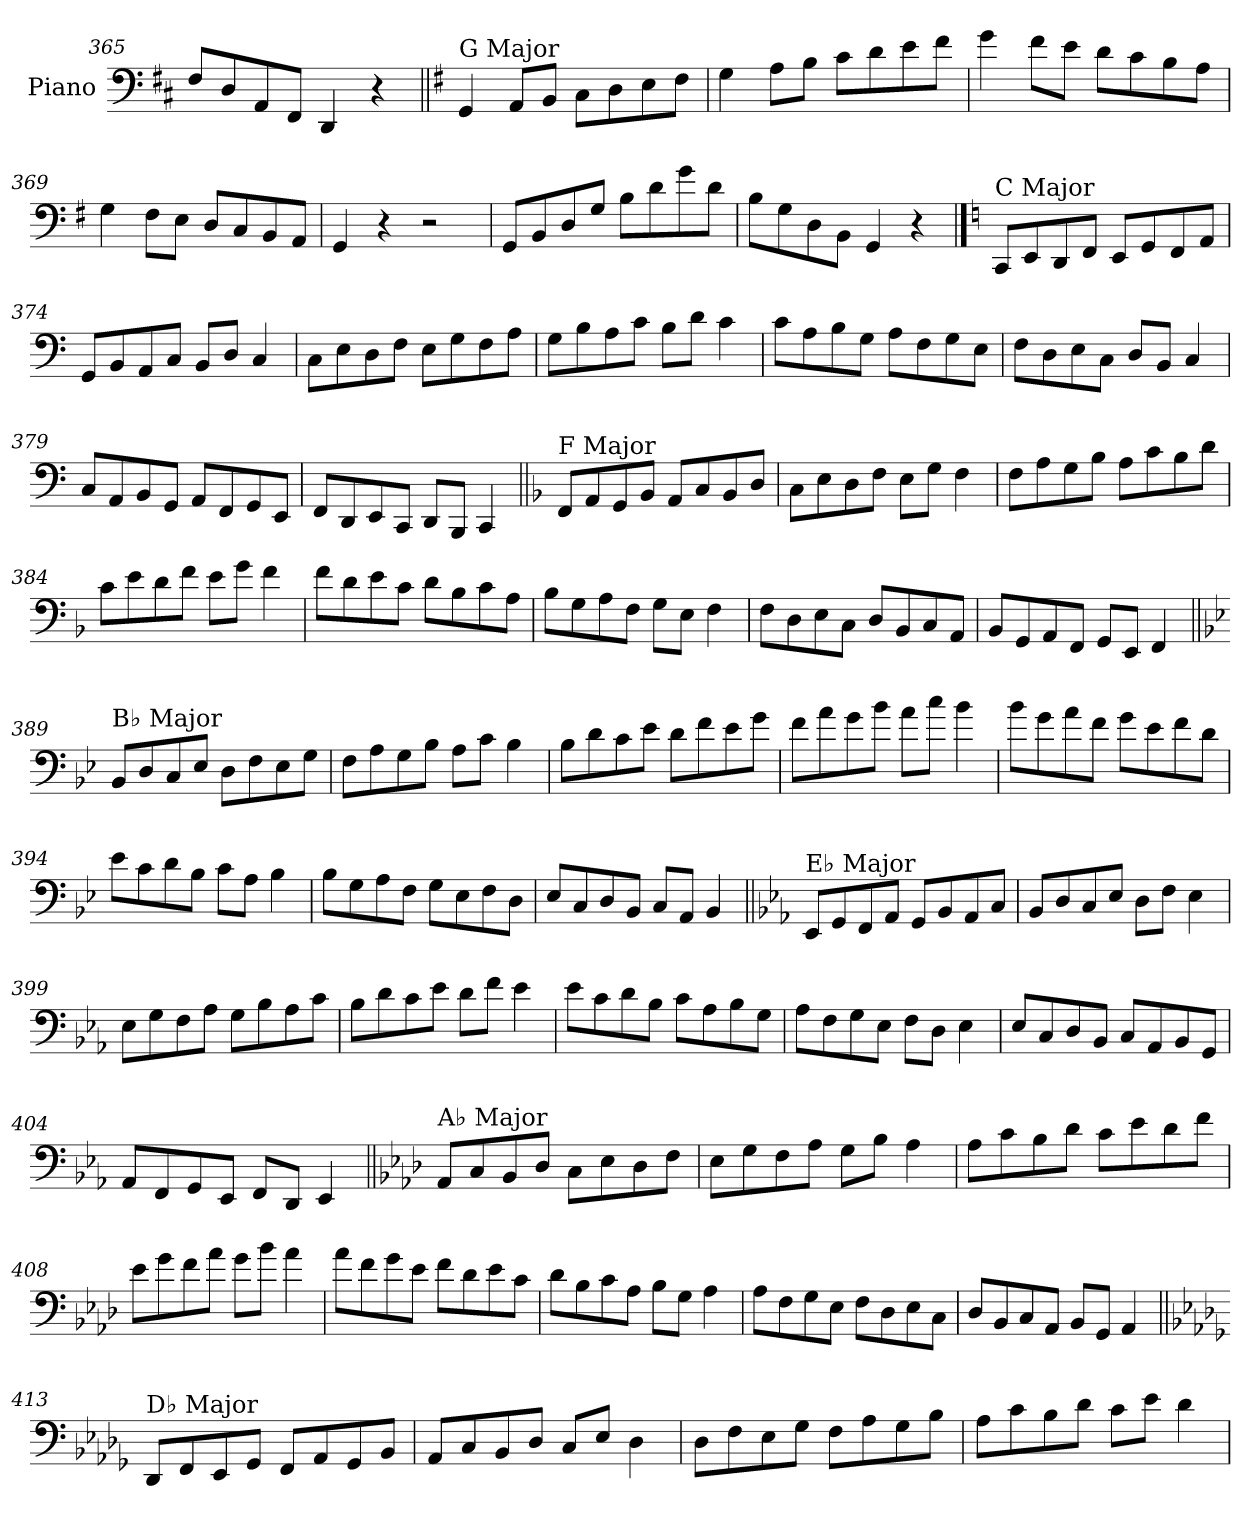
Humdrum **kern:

**kern
*part1
*staff1
*I"Piano
*I'Pno.
*clefF4
*k[f#c#]
=365
8F#/L
8D/
8AA/
8FF#/J
4DD/
4r
!!LO:LB:g=z
=366||
*k[f#]
!LO:TX:a:t=G Major
4GG/
8AA/L
8BB/J
8C\L
8D\
8E\
8F#\J
=367
4G\
8A\L
8B\J
8c\L
8d\
8e\
8f#\J
=368
4g\
8f#\L
8e\J
8d\L
8c\
8B\
8A\J
=369
4G\
8F#\L
8E\J
8D/L
8C/
8BB/
8AA/J
=370
4GG/
4r
2r
=371
8GG/L
8BB/
8D/
8G/J
8B\L
8d\
8g\
8d\J
=372
8B\L
8G\
8D\
8BB\J
4GG/
4r
!!LO:PB:g=z
==373
*k[]
!LO:TX:a:t=C Major
8CC/L
8EE/
8DD/
8FF/J
8EE/L
8GG/
8FF/
8AA/J
=374
8GG/L
8BB/
8AA/
8C/J
8BB/L
8D/J
4C/
=375
8C\L
8E\
8D\
8F\J
8E\L
8G\
8F\
8A\J
=376
8G\L
8B\
8A\
8c\J
8B\L
8d\J
4c\
!!LO:LB:g=z
=377
8c\L
8A\
8B\
8G\J
8A\L
8F\
8G\
8E\J
=378
8F\L
8D\
8E\
8C\J
8D/L
8BB/J
4C/
=379
8C/L
8AA/
8BB/
8GG/J
8AA/L
8FF/
8GG/
8EE/J
=380
8FF/L
8DD/
8EE/
8CC/J
8DD/L
8BBB/J
4CC/
!!LO:LB:g=z
=381||
*k[b-]
!LO:TX:a:t=F Major
8FF/L
8AA/
8GG/
8BB-/J
8AA/L
8C/
8BB-/
8D/J
=382
8C\L
8E\
8D\
8F\J
8E\L
8G\J
4F\
=383
8F\L
8A\
8G\
8B-\J
8A\L
8c\
8B-\
8d\J
=384
8c\L
8e\
8d\
8f\J
8e\L
8g\J
4f\
!!LO:LB:g=z
=385
8f\L
8d\
8e\
8c\J
8d\L
8B-\
8c\
8A\J
=386
8B-\L
8G\
8A\
8F\J
8G\L
8E\J
4F\
=387
8F\L
8D\
8E\
8C\J
8D/L
8BB-/
8C/
8AA/J
=388
8BB-/L
8GG/
8AA/
8FF/J
8GG/L
8EE/J
4FF/
!!LO:LB:g=z
=389||
*k[b-e-]
!LO:TX:a:t=B♭ Major
8BB-/L
8D/
8C/
8E-/J
8D\L
8F\
8E-\
8G\J
=390
8F\L
8A\
8G\
8B-\J
8A\L
8c\J
4B-\
=391
8B-\L
8d\
8c\
8e-\J
8d\L
8f\
8e-\
8g\J
=392
8f\L
8a\
8g\
8b-\J
8a\L
8cc\J
4b-\
!!LO:LB:g=z
=393
8b-\L
8g\
8a\
8f\J
8g\L
8e-\
8f\
8d\J
=394
8e-\L
8c\
8d\
8B-\J
8c\L
8A\J
4B-\
=395
8B-\L
8G\
8A\
8F\J
8G\L
8E-\
8F\
8D\J
=396
8E-/L
8C/
8D/
8BB-/J
8C/L
8AA/J
4BB-/
!!LO:LB:g=z
=397||
*k[b-e-a-]
!LO:TX:a:t=E♭ Major
8EE-/L
8GG/
8FF/
8AA-/J
8GG/L
8BB-/
8AA-/
8C/J
=398
8BB-/L
8D/
8C/
8E-/J
8D\L
8F\J
4E-\
=399
8E-\L
8G\
8F\
8A-\J
8G\L
8B-\
8A-\
8c\J
=400
8B-\L
8d\
8c\
8e-\J
8d\L
8f\J
4e-\
!!LO:LB:g=z
=401
8e-\L
8c\
8d\
8B-\J
8c\L
8A-\
8B-\
8G\J
=402
8A-\L
8F\
8G\
8E-\J
8F\L
8D\J
4E-\
=403
8E-/L
8C/
8D/
8BB-/J
8C/L
8AA-/
8BB-/
8GG/J
=404
8AA-/L
8FF/
8GG/
8EE-/J
8FF/L
8DD/J
4EE-/
!!LO:PB:g=z
=405||
*k[b-e-a-d-]
!LO:TX:a:t=A♭ Major
8AA-/L
8C/
8BB-/
8D-/J
8C\L
8E-\
8D-\
8F\J
=406
8E-\L
8G\
8F\
8A-\J
8G\L
8B-\J
4A-\
=407
8A-\L
8c\
8B-\
8d-\J
8c\L
8e-\
8d-\
8f\J
=408
8e-\L
8g\
8f\
8a-\J
8g\L
8b-\J
4a-\
!!LO:LB:g=z
=409
8a-\L
8f\
8g\
8e-\J
8f\L
8d-\
8e-\
8c\J
=410
8d-\L
8B-\
8c\
8A-\J
8B-\L
8G\J
4A-\
=411
8A-\L
8F\
8G\
8E-\J
8F\L
8D-\
8E-\
8C\J
=412
8D-/L
8BB-/
8C/
8AA-/J
8BB-/L
8GG/J
4AA-/
!!LO:LB:g=z
=413||
*k[b-e-a-d-g-]
!LO:TX:a:t=D♭ Major
8DD-/L
8FF/
8EE-/
8GG-/J
8FF/L
8AA-/
8GG-/
8BB-/J
=414
8AA-/L
8C/
8BB-/
8D-/J
8C/L
8E-/J
4D-\
=415
8D-\L
8F\
8E-\
8G-\J
8F\L
8A-\
8G-\
8B-\J
=416
8A-\L
8c\
8B-\
8d-\J
8c\L
8e-\J
4d-\
=
*-
